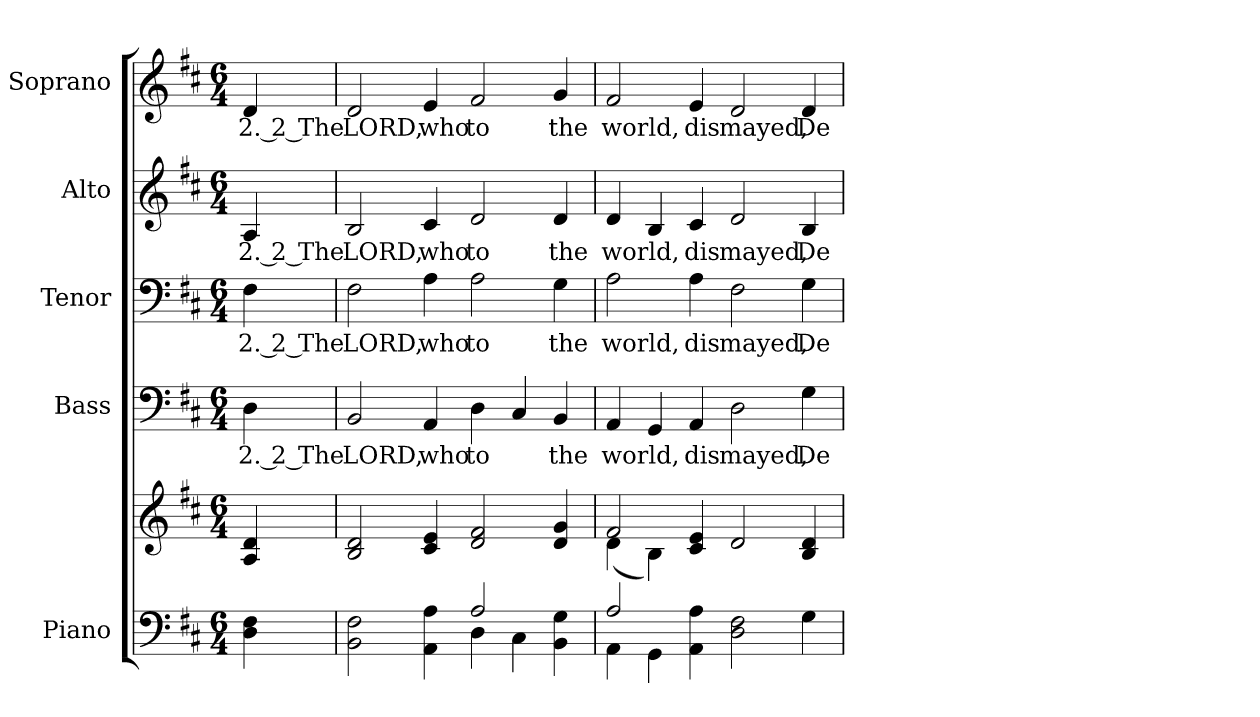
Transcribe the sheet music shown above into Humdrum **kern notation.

**kern	**kern	**kern	**text	**kern	**text	**kern	**text	**kern	**text
*part5	*part5	*part4	*part4	*part3	*part3	*part2	*part2	*part1	*part1
*staff6	*staff5	*staff4	*staff4	*staff3	*staff3	*staff2	*staff2	*staff1	*staff1
*I"Piano	*	*I"Bass	*	*I"Tenor	*	*I"Alto	*	*I"Soprano	*
*I'Pno.	*	*I'B.	*	*I'T.	*	*I'A.	*	*I'S.	*
!!LO:PB:g=z
*clefF4	*clefG2	*clefF4	*	*clefF4	*	*clefG2	*	*clefG2	*
*k[f#c#]	*k[f#c#]	*k[f#c#]	*	*k[f#c#]	*	*k[f#c#]	*	*k[f#c#]	*
*D:	*D:	*D:	*	*D:	*	*D:	*	*D:	*
*M6/4	*M6/4	*M6/4	*	*M6/4	*	*M6/4	*	*M6/4	*
=	=	=	=	=	=	=	=	=	=
!	!	!	!LO:LY:b:color=#000000	!	!	!	!	!	!
!	!	!	!	!	!LO:LY:b:color=#000000	!	!	!	!
!	!	!	!	!	!	!	!LO:LY:b:color=#000000	!	!
!	!	!	!	!	!	!	!	!	!LO:LY:b:color=#000000
4Di\ 4F#i	4Ai/ 4di	4Di\	2. 2 The	4F#i\	2. 2 The	4Ai/	2. 2 The	4di/	2. 2 The
=1	=1	=1	=1	=1	=1	=1	=1	=1	=1
*^	*	*	*	*	*	*	*	*	*
!	!	!	!	!LO:LY:b:color=#000000	!	!	!	!	!	!
!	!	!	!	!	!	!LO:LY:b:color=#000000	!	!	!	!
!	!	!	!	!	!	!	!	!LO:LY:b:color=#000000	!	!
!	!	!	!	!	!	!	!	!	!	!LO:LY:b:color=#000000
2BBi\ 2F#i	2.ryy	2Bi/ 2di	2BBi/	LORD,	2F#i\	LORD,	2Bi/	LORD,	2di/	LORD,
!	!	!	!	!LO:LY:b:color=#000000	!	!	!	!	!	!
!	!	!	!	!	!	!LO:LY:b:color=#000000	!	!	!	!
!	!	!	!	!	!	!	!	!LO:LY:b:color=#000000	!	!
!	!	!	!	!	!	!	!	!	!	!LO:LY:b:color=#000000
4AAi\ 4Ai	.	4c#i/ 4ei	4AAi/	who	4Ai\	who	4c#i/	who	4ei/	who
!	!	!	!	!LO:LY:b:color=#000000	!	!	!	!	!	!
!	!	!	!	!	!	!LO:LY:b:color=#000000	!	!	!	!
!	!	!	!	!	!	!	!	!LO:LY:b:color=#000000	!	!
!	!	!	!	!	!	!	!	!	!	!LO:LY:b:color=#000000
2Ai/	4Di\	2di/ 2f#i	4Di\	to	2Ai\	to	2di/	to	2f#i/	to
.	4C#i\	.	4C#i/	.	.	.	.	.	.	.
!	!	!	!	!LO:LY:b:color=#000000	!	!	!	!	!	!
!	!	!	!	!	!	!LO:LY:b:color=#000000	!	!	!	!
!	!	!	!	!	!	!	!	!LO:LY:b:color=#000000	!	!
!	!	!	!	!	!	!	!	!	!	!LO:LY:b:color=#000000
4BBi\ 4Gi	4ryy	4di/ 4gi	4BBi/	the	4Gi\	the	4di/	the	4gi/	the
=2	=2	=2	=2	=2	=2	=2	=2	=2	=2	=2
*	*	*^	*	*	*	*	*	*	*	*
!	!	!	!	!	!LO:LY:b:color=#000000	!	!	!	!	!	!
!	!	!	!	!	!	!	!LO:LY:b:color=#000000	!	!	!	!
!	!	!	!	!	!	!	!	!	!LO:LY:b:color=#000000	!	!
!	!	!	!	!	!	!	!	!	!	!	!LO:LY:b:color=#000000
2Ai/	4AAi\	2f#i/	(4di\	4AAi/	world,	2Ai\	world,	4di/	world,	2f#i/	world,
.	4GGi\	.	4Bi\)	4GGi/	.	.	.	4Bi/	.	.	.
!	!	!	!	!	!LO:LY:b:color=#000000	!	!	!	!	!	!
!	!	!	!	!	!	!	!LO:LY:b:color=#000000	!	!	!	!
!	!	!	!	!	!	!	!	!	!LO:LY:b:color=#000000	!	!
!	!	!	!	!	!	!	!	!	!	!	!LO:LY:b:color=#000000
4AAi\ 4Ai	4ryy	4c#i/ 4ei	4ryy	4AAi/	dis	4Ai\	dis	4c#i/	dis	4ei/	dis
!	!	!	!	!	!LO:LY:b:color=#000000	!	!	!	!	!	!
!	!	!	!	!	!	!	!LO:LY:b:color=#000000	!	!	!	!
!	!	!	!	!	!	!	!	!	!LO:LY:b:color=#000000	!	!
!	!	!	!	!	!	!	!	!	!	!	!LO:LY:b:color=#000000
2Di\ 2F#i	2.ryy	2di/	2.ryy	2Di\	mayed,	2F#i\	mayed,	2di/	mayed,	2di/	mayed,
!	!	!	!	!	!LO:LY:b:color=#000000	!	!	!	!	!	!
!	!	!	!	!	!	!	!LO:LY:b:color=#000000	!	!	!	!
!	!	!	!	!	!	!	!	!	!LO:LY:b:color=#000000	!	!
!	!	!	!	!	!	!	!	!	!	!	!LO:LY:b:color=#000000
4Gi\	.	4Bi/ 4di	.	4Gi\	De-	4Gi\	De-	4Bi/	De-	4di/	De-
*v	*v	*	*	*	*	*	*	*	*	*	*
*	*v	*v	*	*	*	*	*	*	*	*
=	=	=	=	=	=	=	=	=	=
*-	*-	*-	*-	*-	*-	*-	*-	*-	*-
